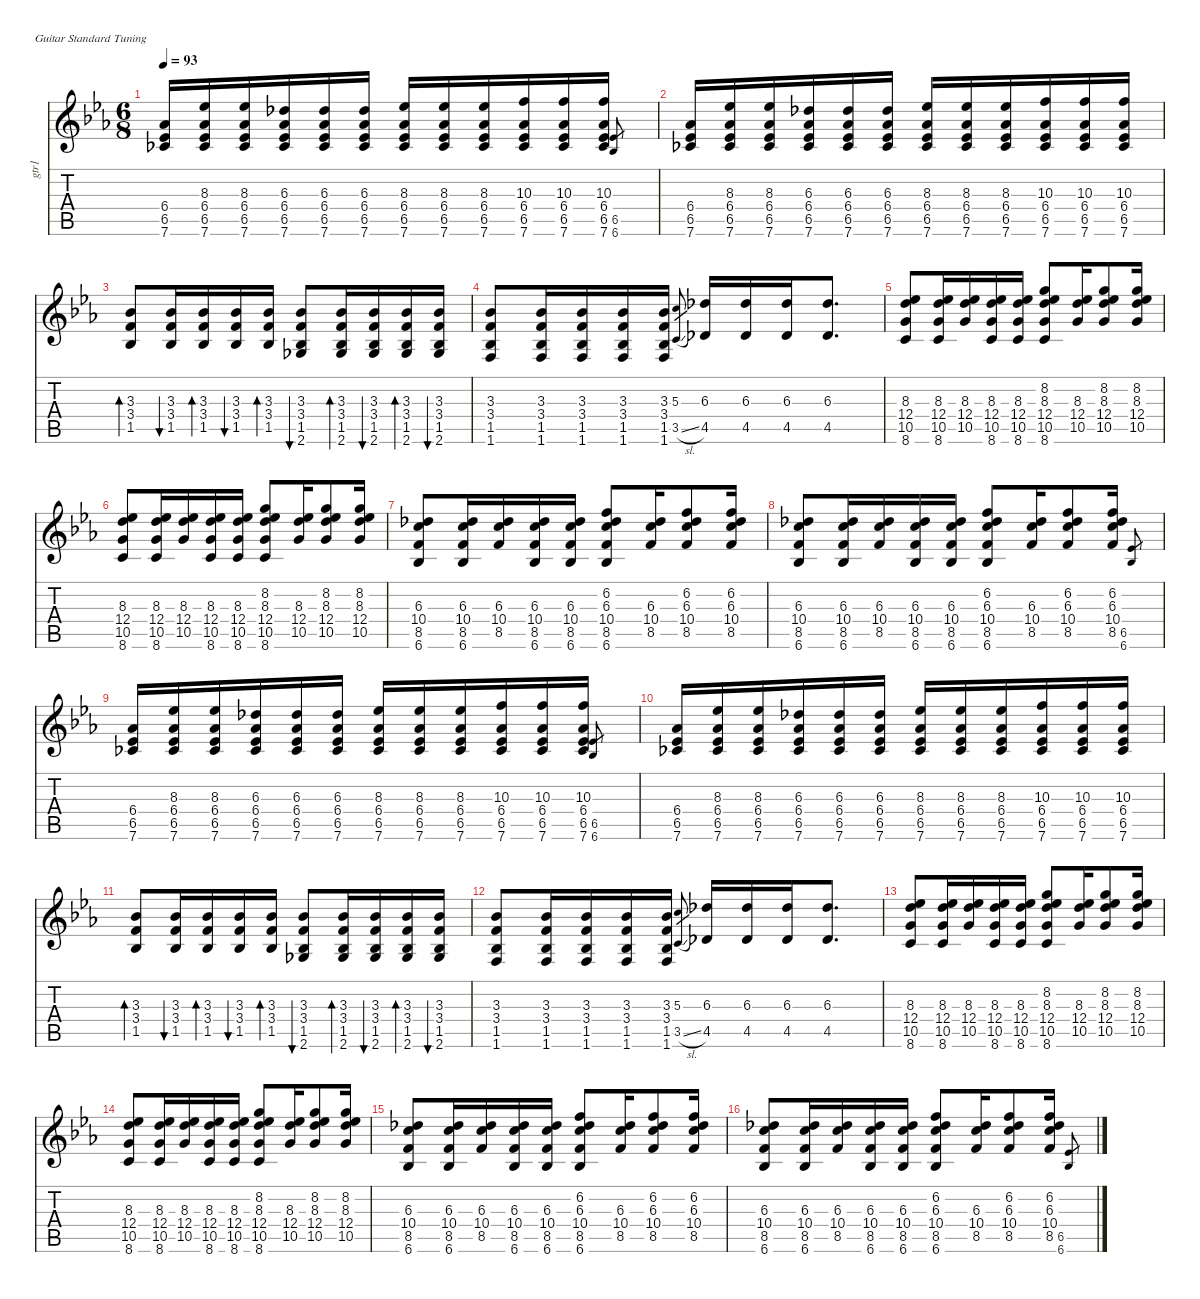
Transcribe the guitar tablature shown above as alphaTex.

\defaultSystemsLayout 4
\hideDynamics
\bracketExtendMode nobrackets
\otherSystemsTrackNameOrientation horizontal
\track ("Guitar 1" "gtr1") {defaultSystemsLayout 4 mute instrument acousticguitarsteel}
\staff {score tabs}
\tuning (E4 B3 G3 D3 A2 E2)
\ts (6 8)
\tempo 93
\clef g2
\ks cminor
(6.4{acc b} 6.5{acc b} 7.6{acc b}).16{dy ff beam Up} (8.3{acc b} 6.4{acc b} 6.5{acc b} 7.6{acc b}).16{beam Up} (8.3{acc b} 6.4{acc b} 6.5{acc b} 7.6{acc b}).16{beam Up} (6.3{acc b} 6.4{acc b} 6.5{acc b} 7.6{acc b}).16{beam Up} (6.3{acc b} 6.4{acc b} 6.5{acc b} 7.6{acc b}).16{beam Up} (6.3{acc b} 6.4{acc b} 6.5{acc b} 7.6{acc b}).16{beam Up} (8.3{acc b} 6.4{acc b} 6.5{acc b} 7.6{acc b}).16{beam Up} (8.3{acc b} 6.4{acc b} 6.5{acc b} 7.6{acc b}).16{beam Up} (8.3{acc b} 6.4{acc b} 6.5{acc b} 7.6{acc b}).16{beam Up} (10.3{acc forcenatural} 6.4{acc b} 6.5{acc b} 7.6{acc b}).16{beam Up} (10.3{acc forcenatural} 6.4{acc b} 6.5{acc b} 7.6{acc b}).16{beam Up} (10.3{acc forcenatural} 6.4{acc b} 6.5{acc b} 7.6{acc b}).16{beam Up} (6.5{acc b} 6.6{acc b}).8{gr dy mf beam Up} |
(6.4{acc b} 6.5{acc b} 7.6{acc b}).16{dy ff beam Up} (8.3{acc b} 6.4{acc b} 6.5{acc b} 7.6{acc b}).16{beam Up} (8.3{acc b} 6.4{acc b} 6.5{acc b} 7.6{acc b}).16{beam Up} (6.3{acc b} 6.4{acc b} 6.5{acc b} 7.6{acc b}).16{beam Up} (6.3{acc b} 6.4{acc b} 6.5{acc b} 7.6{acc b}).16{beam Up} (6.3{acc b} 6.4{acc b} 6.5{acc b} 7.6{acc b}).16{beam Up} (8.3{acc b} 6.4{acc b} 6.5{acc b} 7.6{acc b}).16{beam Up} (8.3{acc b} 6.4{acc b} 6.5{acc b} 7.6{acc b}).16{beam Up} (8.3{acc b} 6.4{acc b} 6.5{acc b} 7.6{acc b}).16{beam Up} (10.3{acc forcenatural} 6.4{acc b} 6.5{acc b} 7.6{acc b}).16{beam Up} (10.3{acc forcenatural} 6.4{acc b} 6.5{acc b} 7.6{acc b}).16{beam Up} (10.3{acc forcenatural} 6.4{acc b} 6.5{acc b} 7.6{acc b}).16{beam Up} |
(3.3{acc b} 3.4{acc forcenatural} 1.5{acc b}).8{bd 60 beam Up} (3.3{acc b} 3.4{acc forcenatural} 1.5{acc b}).16{bu 60 beam Up} (3.3{acc b} 3.4{acc forcenatural} 1.5{acc b}).16{bd 60 beam Up} (3.3{acc b} 3.4{acc forcenatural} 1.5{acc b}).16{bu 60 beam Up} (3.3{acc b} 3.4{acc forcenatural} 1.5{acc b}).16{bd 60 beam Up} (3.3{acc b} 3.4{acc forcenatural} 1.5{acc b} 2.6{acc b}).8{bu 60 beam Up} (3.3{acc b} 3.4{acc forcenatural} 1.5{acc b} 2.6{acc b}).16{bd 60 beam Up} (3.3{acc b} 3.4{acc forcenatural} 1.5{acc b} 2.6{acc b}).16{bu 60 beam Up} (3.3{acc b} 3.4{acc forcenatural} 1.5{acc b} 2.6{acc b}).16{bd 60 beam Up} (3.3{acc b} 3.4{acc forcenatural} 1.5{acc b} 2.6{acc b}).16{bu 60 beam Up} |
(3.3{acc b} 3.4{acc forcenatural} 1.5{acc b} 1.6{acc forcenatural}).8{beam Up} (3.3{acc b} 3.4{acc forcenatural} 1.5{acc b} 1.6{acc forcenatural}).16{beam Up} (3.3{acc b} 3.4{acc forcenatural} 1.5{acc b} 1.6{acc forcenatural}).16{beam Up} (3.3{acc b} 3.4{acc forcenatural} 1.5{acc b} 1.6{acc forcenatural}).16{beam Up} (3.3{acc b} 3.4{acc forcenatural} 1.5{acc b} 1.6{acc forcenatural}).16{beam Up} (5.3{acc forcenatural} 3.5{sl acc forcenatural}).8{gr dy f beam Up} (6.3{acc b} 4.5{acc b}).16{dy ff beam Up} (6.3{acc b} 4.5{acc b}).16{beam Up} (6.3{acc b} 4.5{acc b}).16{beam Up} (6.3{acc b} 4.5{acc b}).8{d beam Up} |
(8.3{acc b} 12.4{acc forcenatural} 10.5{acc forcenatural} 8.6{acc forcenatural}).8{beam Up} (8.3{acc b} 12.4{acc forcenatural} 10.5{acc forcenatural} 8.6{acc forcenatural}).16{beam Up} (8.3{acc b} 12.4{acc forcenatural} 10.5{acc forcenatural}).16{beam Up} (8.3{acc b} 12.4{acc forcenatural} 10.5{acc forcenatural} 8.6{acc forcenatural}).16{beam Up} (8.3{acc b} 12.4{acc forcenatural} 10.5{acc forcenatural} 8.6{acc forcenatural}).16{beam Up} (8.2{acc forcenatural} 8.3{acc b} 12.4{acc forcenatural} 10.5{acc forcenatural} 8.6{acc forcenatural}).8{beam Up} (8.3{acc b} 12.4{acc forcenatural} 10.5{acc forcenatural}).16{beam Up} (8.2{acc forcenatural} 8.3{acc b} 12.4{acc forcenatural} 10.5{acc forcenatural}).8{beam Up} (8.2{acc forcenatural} 8.3{acc b} 12.4{acc forcenatural} 10.5{acc forcenatural}).16{beam Up} |
(8.3{acc b} 12.4{acc forcenatural} 10.5{acc forcenatural} 8.6{acc forcenatural}).8{beam Up} (8.3{acc b} 12.4{acc forcenatural} 10.5{acc forcenatural} 8.6{acc forcenatural}).16{beam Up} (8.3{acc b} 12.4{acc forcenatural} 10.5{acc forcenatural}).16{beam Up} (8.3{acc b} 12.4{acc forcenatural} 10.5{acc forcenatural} 8.6{acc forcenatural}).16{beam Up} (8.3{acc b} 12.4{acc forcenatural} 10.5{acc forcenatural} 8.6{acc forcenatural}).16{beam Up} (8.2{acc forcenatural} 8.3{acc b} 12.4{acc forcenatural} 10.5{acc forcenatural} 8.6{acc forcenatural}).8{beam Up} (8.3{acc b} 12.4{acc forcenatural} 10.5{acc forcenatural}).16{beam Up} (8.2{acc forcenatural} 8.3{acc b} 12.4{acc forcenatural} 10.5{acc forcenatural}).8{beam Up} (8.2{acc forcenatural} 8.3{acc b} 12.4{acc forcenatural} 10.5{acc forcenatural}).16{beam Up} |
(6.3{acc b} 10.4{acc forcenatural} 8.5{acc forcenatural} 6.6{acc b}).8{beam Up} (6.3{acc b} 10.4{acc forcenatural} 8.5{acc forcenatural} 6.6{acc b}).16{beam Up} (6.3{acc b} 10.4{acc forcenatural} 8.5{acc forcenatural}).16{beam Up} (6.3{acc b} 10.4{acc forcenatural} 8.5{acc forcenatural} 6.6{acc b}).16{beam Up} (6.3{acc b} 10.4{acc forcenatural} 8.5{acc forcenatural} 6.6{acc b}).16{beam Up} (6.2{acc forcenatural} 6.3{acc b} 10.4{acc forcenatural} 8.5{acc forcenatural} 6.6{acc b}).8{beam Up} (6.3{acc b} 10.4{acc forcenatural} 8.5{acc forcenatural}).16{beam Up} (6.2{acc forcenatural} 6.3{acc b} 10.4{acc forcenatural} 8.5{acc forcenatural}).8{beam Up} (6.2{acc forcenatural} 6.3{acc b} 10.4{acc forcenatural} 8.5{acc forcenatural}).16{beam Up} |
(6.3{acc b} 10.4{acc forcenatural} 8.5{acc forcenatural} 6.6{acc b}).8{beam Up} (6.3{acc b} 10.4{acc forcenatural} 8.5{acc forcenatural} 6.6{acc b}).16{beam Up} (6.3{acc b} 10.4{acc forcenatural} 8.5{acc forcenatural}).16{beam Up} (6.3{acc b} 10.4{acc forcenatural} 8.5{acc forcenatural} 6.6{acc b}).16{beam Up} (6.3{acc b} 10.4{acc forcenatural} 8.5{acc forcenatural} 6.6{acc b}).16{beam Up} (6.2{acc forcenatural} 6.3{acc b} 10.4{acc forcenatural} 8.5{acc forcenatural} 6.6{acc b}).8{beam Up} (6.3{acc b} 10.4{acc forcenatural} 8.5{acc forcenatural}).16{beam Up} (6.2{acc forcenatural} 6.3{acc b} 10.4{acc forcenatural} 8.5{acc forcenatural}).8{beam Up} (6.2{acc forcenatural} 6.3{acc b} 10.4{acc forcenatural} 8.5{acc forcenatural}).16{beam Up} (6.5{acc b} 6.6{acc b}).8{gr dy mf beam Up} |
(6.4{acc b} 6.5{acc b} 7.6{acc b}).16{dy ff beam Up} (8.3{acc b} 6.4{acc b} 6.5{acc b} 7.6{acc b}).16{beam Up} (8.3{acc b} 6.4{acc b} 6.5{acc b} 7.6{acc b}).16{beam Up} (6.3{acc b} 6.4{acc b} 6.5{acc b} 7.6{acc b}).16{beam Up} (6.3{acc b} 6.4{acc b} 6.5{acc b} 7.6{acc b}).16{beam Up} (6.3{acc b} 6.4{acc b} 6.5{acc b} 7.6{acc b}).16{beam Up} (8.3{acc b} 6.4{acc b} 6.5{acc b} 7.6{acc b}).16{beam Up} (8.3{acc b} 6.4{acc b} 6.5{acc b} 7.6{acc b}).16{beam Up} (8.3{acc b} 6.4{acc b} 6.5{acc b} 7.6{acc b}).16{beam Up} (10.3{acc forcenatural} 6.4{acc b} 6.5{acc b} 7.6{acc b}).16{beam Up} (10.3{acc forcenatural} 6.4{acc b} 6.5{acc b} 7.6{acc b}).16{beam Up} (10.3{acc forcenatural} 6.4{acc b} 6.5{acc b} 7.6{acc b}).16{beam Up} (6.5{acc b} 6.6{acc b}).8{gr dy mf beam Up} |
(6.4{acc b} 6.5{acc b} 7.6{acc b}).16{dy ff beam Up} (8.3{acc b} 6.4{acc b} 6.5{acc b} 7.6{acc b}).16{beam Up} (8.3{acc b} 6.4{acc b} 6.5{acc b} 7.6{acc b}).16{beam Up} (6.3{acc b} 6.4{acc b} 6.5{acc b} 7.6{acc b}).16{beam Up} (6.3{acc b} 6.4{acc b} 6.5{acc b} 7.6{acc b}).16{beam Up} (6.3{acc b} 6.4{acc b} 6.5{acc b} 7.6{acc b}).16{beam Up} (8.3{acc b} 6.4{acc b} 6.5{acc b} 7.6{acc b}).16{beam Up} (8.3{acc b} 6.4{acc b} 6.5{acc b} 7.6{acc b}).16{beam Up} (8.3{acc b} 6.4{acc b} 6.5{acc b} 7.6{acc b}).16{beam Up} (10.3{acc forcenatural} 6.4{acc b} 6.5{acc b} 7.6{acc b}).16{beam Up} (10.3{acc forcenatural} 6.4{acc b} 6.5{acc b} 7.6{acc b}).16{beam Up} (10.3{acc forcenatural} 6.4{acc b} 6.5{acc b} 7.6{acc b}).16{beam Up} |
(3.3{acc b} 3.4{acc forcenatural} 1.5{acc b}).8{bd 60 beam Up} (3.3{acc b} 3.4{acc forcenatural} 1.5{acc b}).16{bu 60 beam Up} (3.3{acc b} 3.4{acc forcenatural} 1.5{acc b}).16{bd 60 beam Up} (3.3{acc b} 3.4{acc forcenatural} 1.5{acc b}).16{bu 60 beam Up} (3.3{acc b} 3.4{acc forcenatural} 1.5{acc b}).16{bd 60 beam Up} (3.3{acc b} 3.4{acc forcenatural} 1.5{acc b} 2.6{acc b}).8{bu 60 beam Up} (3.3{acc b} 3.4{acc forcenatural} 1.5{acc b} 2.6{acc b}).16{bd 60 beam Up} (3.3{acc b} 3.4{acc forcenatural} 1.5{acc b} 2.6{acc b}).16{bu 60 beam Up} (3.3{acc b} 3.4{acc forcenatural} 1.5{acc b} 2.6{acc b}).16{bd 60 beam Up} (3.3{acc b} 3.4{acc forcenatural} 1.5{acc b} 2.6{acc b}).16{bu 60 beam Up} |
(3.3{acc b} 3.4{acc forcenatural} 1.5{acc b} 1.6{acc forcenatural}).8{beam Up} (3.3{acc b} 3.4{acc forcenatural} 1.5{acc b} 1.6{acc forcenatural}).16{beam Up} (3.3{acc b} 3.4{acc forcenatural} 1.5{acc b} 1.6{acc forcenatural}).16{beam Up} (3.3{acc b} 3.4{acc forcenatural} 1.5{acc b} 1.6{acc forcenatural}).16{beam Up} (3.3{acc b} 3.4{acc forcenatural} 1.5{acc b} 1.6{acc forcenatural}).16{beam Up} (5.3{acc forcenatural} 3.5{sl acc forcenatural}).8{gr dy f beam Up} (6.3{acc b} 4.5{acc b}).16{dy ff beam Up} (6.3{acc b} 4.5{acc b}).16{beam Up} (6.3{acc b} 4.5{acc b}).16{beam Up} (6.3{acc b} 4.5{acc b}).8{d beam Up} |
(8.3{acc b} 12.4{acc forcenatural} 10.5{acc forcenatural} 8.6{acc forcenatural}).8{beam Up} (8.3{acc b} 12.4{acc forcenatural} 10.5{acc forcenatural} 8.6{acc forcenatural}).16{beam Up} (8.3{acc b} 12.4{acc forcenatural} 10.5{acc forcenatural}).16{beam Up} (8.3{acc b} 12.4{acc forcenatural} 10.5{acc forcenatural} 8.6{acc forcenatural}).16{beam Up} (8.3{acc b} 12.4{acc forcenatural} 10.5{acc forcenatural} 8.6{acc forcenatural}).16{beam Up} (8.2{acc forcenatural} 8.3{acc b} 12.4{acc forcenatural} 10.5{acc forcenatural} 8.6{acc forcenatural}).8{beam Up} (8.3{acc b} 12.4{acc forcenatural} 10.5{acc forcenatural}).16{beam Up} (8.2{acc forcenatural} 8.3{acc b} 12.4{acc forcenatural} 10.5{acc forcenatural}).8{beam Up} (8.2{acc forcenatural} 8.3{acc b} 12.4{acc forcenatural} 10.5{acc forcenatural}).16{beam Up} |
(8.3{acc b} 12.4{acc forcenatural} 10.5{acc forcenatural} 8.6{acc forcenatural}).8{beam Up} (8.3{acc b} 12.4{acc forcenatural} 10.5{acc forcenatural} 8.6{acc forcenatural}).16{beam Up} (8.3{acc b} 12.4{acc forcenatural} 10.5{acc forcenatural}).16{beam Up} (8.3{acc b} 12.4{acc forcenatural} 10.5{acc forcenatural} 8.6{acc forcenatural}).16{beam Up} (8.3{acc b} 12.4{acc forcenatural} 10.5{acc forcenatural} 8.6{acc forcenatural}).16{beam Up} (8.2{acc forcenatural} 8.3{acc b} 12.4{acc forcenatural} 10.5{acc forcenatural} 8.6{acc forcenatural}).8{beam Up} (8.3{acc b} 12.4{acc forcenatural} 10.5{acc forcenatural}).16{beam Up} (8.2{acc forcenatural} 8.3{acc b} 12.4{acc forcenatural} 10.5{acc forcenatural}).8{beam Up} (8.2{acc forcenatural} 8.3{acc b} 12.4{acc forcenatural} 10.5{acc forcenatural}).16{beam Up} |
(6.3{acc b} 10.4{acc forcenatural} 8.5{acc forcenatural} 6.6{acc b}).8{beam Up} (6.3{acc b} 10.4{acc forcenatural} 8.5{acc forcenatural} 6.6{acc b}).16{beam Up} (6.3{acc b} 10.4{acc forcenatural} 8.5{acc forcenatural}).16{beam Up} (6.3{acc b} 10.4{acc forcenatural} 8.5{acc forcenatural} 6.6{acc b}).16{beam Up} (6.3{acc b} 10.4{acc forcenatural} 8.5{acc forcenatural} 6.6{acc b}).16{beam Up} (6.2{acc forcenatural} 6.3{acc b} 10.4{acc forcenatural} 8.5{acc forcenatural} 6.6{acc b}).8{beam Up} (6.3{acc b} 10.4{acc forcenatural} 8.5{acc forcenatural}).16{beam Up} (6.2{acc forcenatural} 6.3{acc b} 10.4{acc forcenatural} 8.5{acc forcenatural}).8{beam Up} (6.2{acc forcenatural} 6.3{acc b} 10.4{acc forcenatural} 8.5{acc forcenatural}).16{beam Up} |
(6.3{acc b} 10.4{acc forcenatural} 8.5{acc forcenatural} 6.6{acc b}).8{beam Up} (6.3{acc b} 10.4{acc forcenatural} 8.5{acc forcenatural} 6.6{acc b}).16{beam Up} (6.3{acc b} 10.4{acc forcenatural} 8.5{acc forcenatural}).16{beam Up} (6.3{acc b} 10.4{acc forcenatural} 8.5{acc forcenatural} 6.6{acc b}).16{beam Up} (6.3{acc b} 10.4{acc forcenatural} 8.5{acc forcenatural} 6.6{acc b}).16{beam Up} (6.2{acc forcenatural} 6.3{acc b} 10.4{acc forcenatural} 8.5{acc forcenatural} 6.6{acc b}).8{beam Up} (6.3{acc b} 10.4{acc forcenatural} 8.5{acc forcenatural}).16{beam Up} (6.2{acc forcenatural} 6.3{acc b} 10.4{acc forcenatural} 8.5{acc forcenatural}).8{beam Up} (6.2{acc forcenatural} 6.3{acc b} 10.4{acc forcenatural} 8.5{acc forcenatural}).16{beam Up} (6.5{acc b} 6.6{acc b}).8{gr dy mf beam Up}
